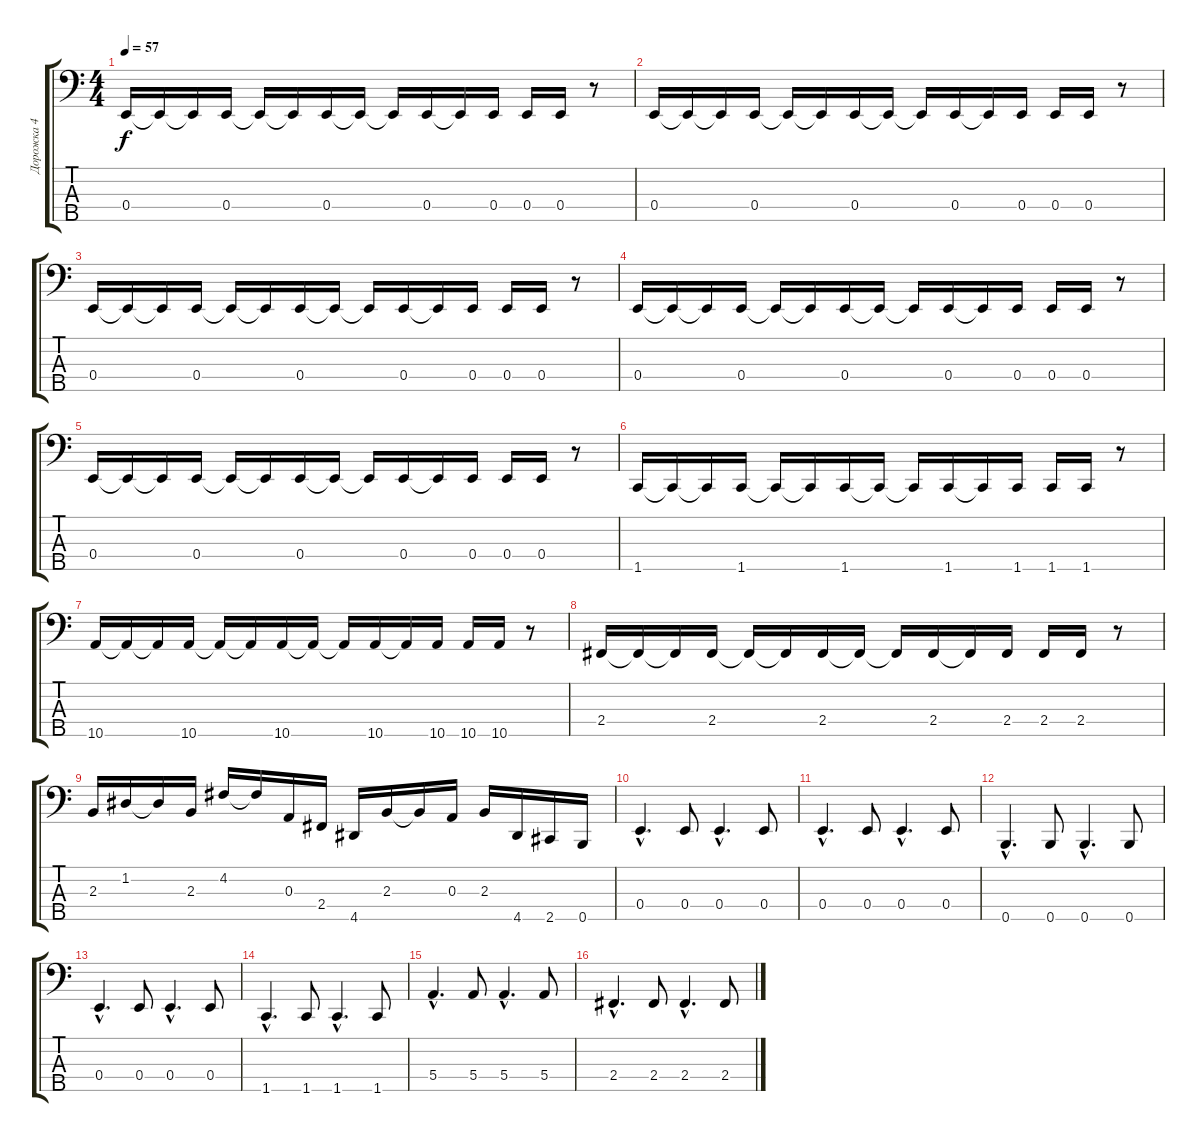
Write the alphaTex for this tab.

\track ("Дорожка 4" "Дорожка 4") {instrument electricbassfinger}
\staff {score tabs}
\tuning (G2 D2 A1 E1 B0) {hide}
\ts (4 4)
\tempo 57
\clef f4
\ks c
0.4.16{dy f} 0.4{t}.16 0.4{t}.16 0.4.16 0.4{t}.16 0.4{t}.16 0.4.16 0.4{t}.16 0.4{t}.16 0.4.16 0.4{t}.16 0.4.16 0.4.16 0.4.16 r.8 |
0.4.16 0.4{t}.16 0.4{t}.16 0.4.16 0.4{t}.16 0.4{t}.16 0.4.16 0.4{t}.16 0.4{t}.16 0.4.16 0.4{t}.16 0.4.16 0.4.16 0.4.16 r.8 |
0.4.16 0.4{t}.16 0.4{t}.16 0.4.16 0.4{t}.16 0.4{t}.16 0.4.16 0.4{t}.16 0.4{t}.16 0.4.16 0.4{t}.16 0.4.16 0.4.16 0.4.16 r.8 |
0.4.16 0.4{t}.16 0.4{t}.16 0.4.16 0.4{t}.16 0.4{t}.16 0.4.16 0.4{t}.16 0.4{t}.16 0.4.16 0.4{t}.16 0.4.16 0.4.16 0.4.16 r.8 |
0.4.16 0.4{t}.16 0.4{t}.16 0.4.16 0.4{t}.16 0.4{t}.16 0.4.16 0.4{t}.16 0.4{t}.16 0.4.16 0.4{t}.16 0.4.16 0.4.16 0.4.16 r.8 |
1.5.16 1.5{t}.16 1.5{t}.16 1.5.16 1.5{t}.16 1.5{t}.16 1.5.16 1.5{t}.16 1.5{t}.16 1.5.16 1.5{t}.16 1.5.16 1.5.16 1.5.16 r.8 |
10.5.16 10.5{t}.16 10.5{t}.16 10.5.16 10.5{t}.16 10.5{t}.16 10.5.16 10.5{t}.16 10.5{t}.16 10.5.16 10.5{t}.16 10.5.16 10.5.16 10.5.16 r.8 |
2.4.16 2.4{t}.16 2.4{t}.16 2.4.16 2.4{t}.16 2.4{t}.16 2.4.16 2.4{t}.16 2.4{t}.16 2.4.16 2.4{t}.16 2.4.16 2.4.16 2.4.16 r.8 |
2.3.16 1.2.16 1.2{t}.16 2.3.16 4.2.16 4.2{t}.16 0.3.16 2.4.16 4.5.16 2.3.16 2.3{t}.16 0.3.16 2.3.16 4.5.16 2.5.16 0.5.16 |
0.4{hac}.4{d} 0.4.8 0.4{hac}.4{d} 0.4.8 |
0.4{hac}.4{d} 0.4.8 0.4{hac}.4{d} 0.4.8 |
0.5{hac}.4{d} 0.5.8 0.5{hac}.4{d} 0.5.8 |
0.4{hac}.4{d} 0.4.8 0.4{hac}.4{d} 0.4.8 |
1.5{hac}.4{d} 1.5.8 1.5{hac}.4{d} 1.5.8 |
5.4{hac}.4{d} 5.4.8 5.4{hac}.4{d} 5.4.8 |
2.4{hac}.4{d} 2.4.8 2.4{hac}.4{d} 2.4.8
